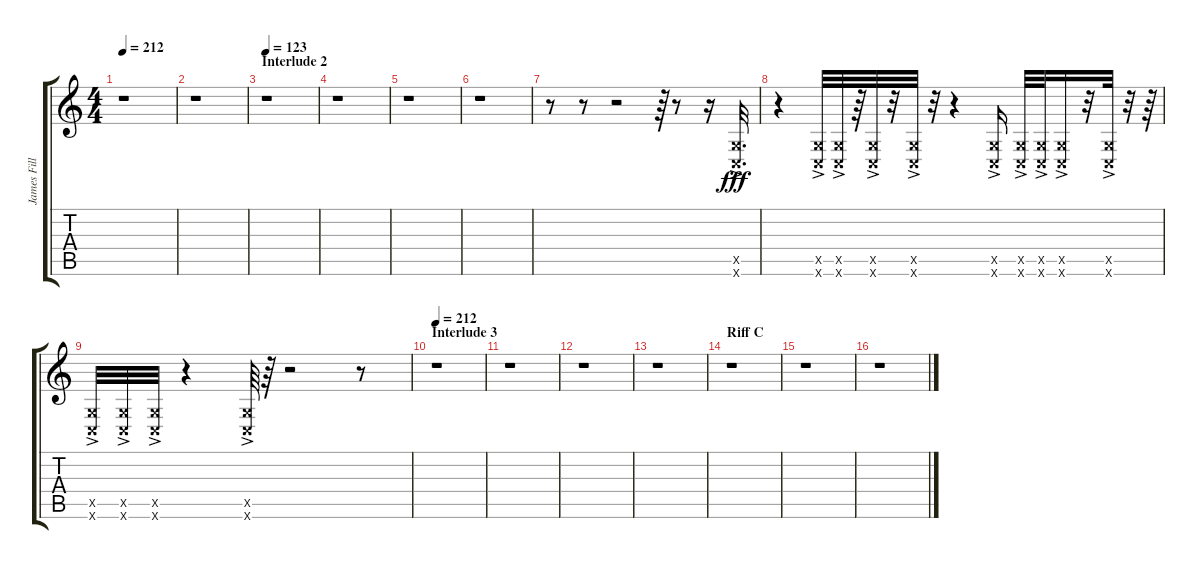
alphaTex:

\track ("James Fills / Effects" "James Fill") {instrument overdrivenguitar}
\staff {score tabs}
\tuning (D4 A3 F3 C3 G2 C2) {hide}
\ts (4 4)
\tempo 212
\clef g2
\ks c
r.1{dy fff} |
r.1 |
\section ("" "Interlude 2 ")
\tempo 123
r.1 |
r.1 |
r.1 |
r.1 |
r.8{volume 16} r.8 r.2 r.64 r.8 r.16 (0.5{x} 0.6{ac x}).32{d} |
r.4 (0.5{x} 0.6{ac x}).32 (0.5{x} 0.6{ac x}).32 r.64 (0.5{x} 0.6{ac x}).32 r.32 (0.5{x} 0.6{ac x}).32 r.32 r.4 (0.5{x} 0.6{ac x}).16 (0.5{x} 0.6{ac x}).32 (0.5{x} 0.6{ac x}).32 (0.5{x} 0.6{ac x}).16 r.32 (0.5{x} 0.6{ac x}).32 r.32 r.64 |
(0.5{x} 0.6{ac x}).32 (0.5{x} 0.6{ac x}).32 (0.5{x} 0.6{ac x}).32 r.4 (0.5{x} 0.6{ac x}).64 r.64 r.2 r.8 |
\section ("" "Interlude 3")
\tempo 212
r.1 |
r.1 |
r.1 |
r.1 |
\section ("" "Riff C")
r.1 |
r.1 |
r.1
